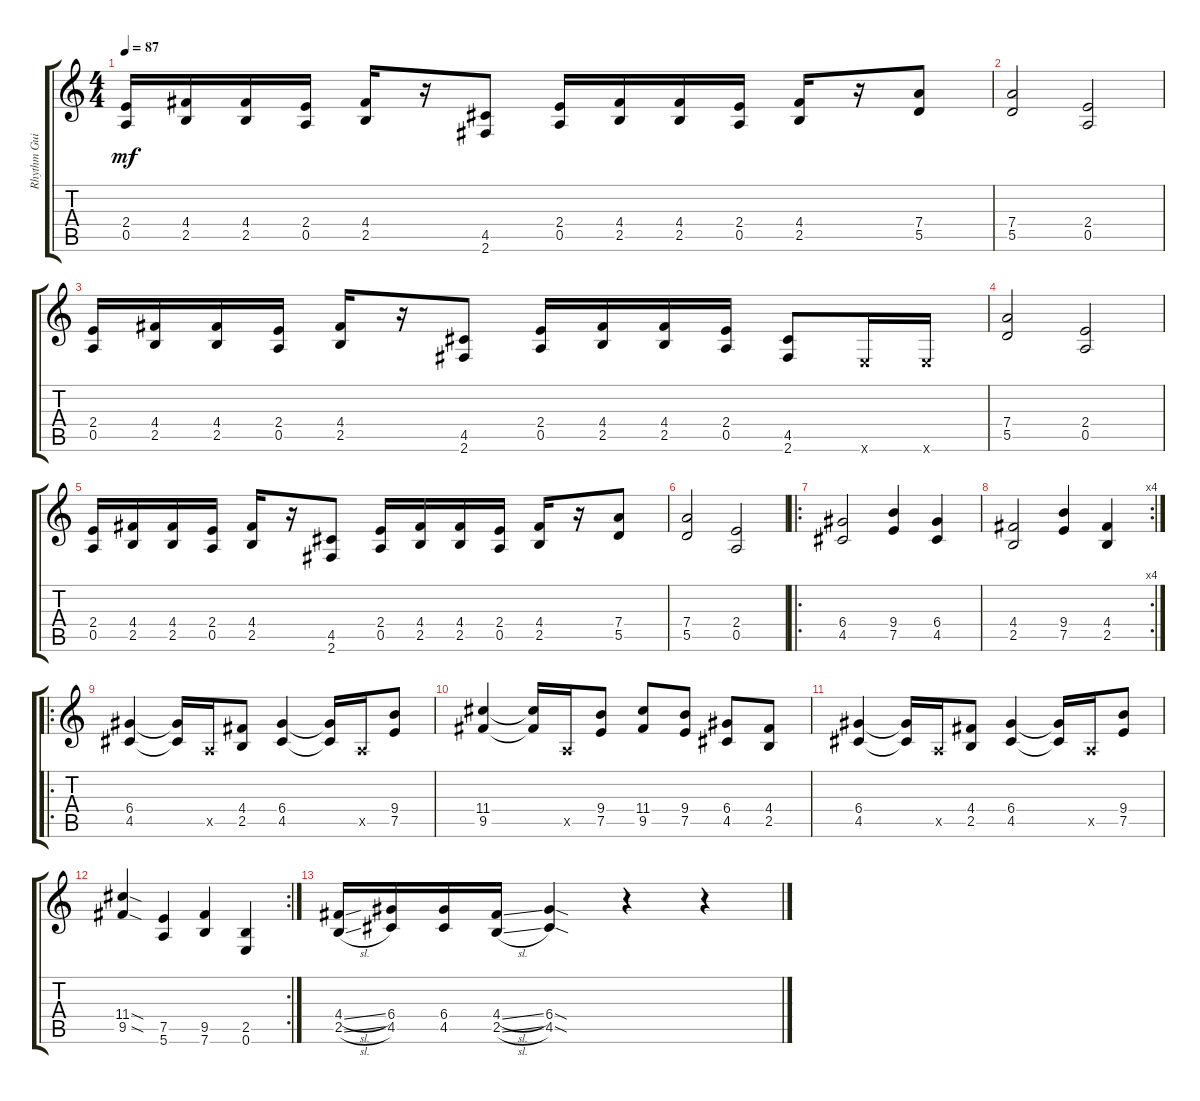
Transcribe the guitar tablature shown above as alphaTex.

\track ("Rhythm Guitar" "Rhythm Gui") {instrument distortionguitar}
\staff {score tabs}
\tuning (E4 B3 G3 D3 A2 E2) {hide}
\ts (4 4)
\tempo 87
\clef g2
\ks c
(2.4 0.5).16{dy mf} (4.4 2.5).16 (4.4 2.5).16 (2.4 0.5).16 (4.4 2.5).16 r.16 (4.5 2.6).8 (2.4 0.5).16 (4.4 2.5).16 (4.4 2.5).16 (2.4 0.5).16 (4.4 2.5).16 r.16 (7.4 5.5).8 |
(7.4 5.5).2 (2.4 0.5).2 |
(2.4 0.5).16 (4.4 2.5).16 (4.4 2.5).16 (2.4 0.5).16 (4.4 2.5).16 r.16 (4.5 2.6).8 (2.4 0.5).16 (4.4 2.5).16 (4.4 2.5).16 (2.4 0.5).16 (4.5 2.6).8 0.6{x}.16 0.6{x}.16 |
(7.4 5.5).2 (2.4 0.5).2 |
(2.4 0.5).16 (4.4 2.5).16 (4.4 2.5).16 (2.4 0.5).16 (4.4 2.5).16 r.16 (4.5 2.6).8 (2.4 0.5).16 (4.4 2.5).16 (4.4 2.5).16 (2.4 0.5).16 (4.4 2.5).16 r.16 (7.4 5.5).8 |
(7.4 5.5).2 (2.4 0.5).2 |
\ro
(6.4 4.5).2 (9.4 7.5).4 (6.4 4.5).4 |
\rc 4
(4.4 2.5).2 (9.4 7.5).4 (4.4 2.5).4 |
\ro
(6.4 4.5).4 (6.4{t} 4.5{t}).16 0.5{x}.16 (4.4 2.5).8 (6.4 4.5).4 (6.4{t} 4.5{t}).16 0.5{x}.16 (9.4 7.5).8 |
(11.4 9.5).4 (11.4{t} 9.5{t}).16 0.5{x}.16 (9.4 7.5).8 (11.4 9.5).8 (9.4 7.5).8 (6.4 4.5).8 (4.4 2.5).8 |
(6.4 4.5).4 (6.4{t} 4.5{t}).16 0.5{x}.16 (4.4 2.5).8 (6.4 4.5).4 (6.4{t} 4.5{t}).16 0.5{x}.16 (9.4 7.5).8 |
\rc 2
(11.4{sod} 9.5{sod}).4 (7.5 5.6).4 (9.5 7.6).4 (2.5 0.6).4 |
(4.4{sl} 2.5{sl}).16 (6.4 4.5).16 (6.4 4.5).16 (4.4{sl} 2.5{sl}).16 (6.4{sod} 4.5{sod}).4 r.4 r.4
